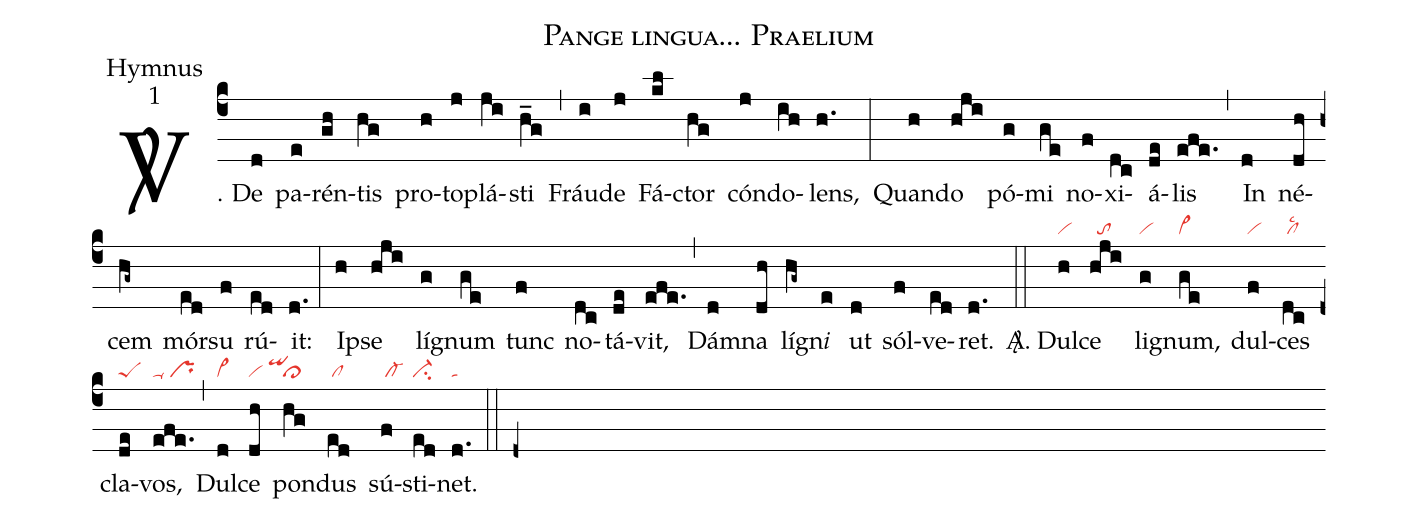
name:Pange lingua... Praelium;
office-part:Hymnus;
mode:1;
nabc-lines:1;
%%
(c4) <sp>V/</sp>. De(d) pa(e)rén(gh)tis(hg) pro(h)to(j)plá(ji)sti(h_g) (,)
Fráu(i)de(j) Fá(kl)ctor(hg) cón(j)do(ih)lens,(h.) (:)
Quan(h)do(hji) pó(g)mi(ge) no(f)xi(dc)á(de)lis(efe.) (,)
In(d) né(dh)cem(hg~) mór(ed)su(f) rú(ed)it:(d.) (:)
I(h)pse(hji) lí(g)gnum(ge) tunc(f) no(dc)tá(de)vit,(efe.) (,)
Dá(d)mna(dh) lí(hg~)gn<i>i</i>(e) ut(d) sól(f)ve(ed)ret.(d.) (::)

<sp>A/</sp>. Dul(h|vi)ce(hji|//to) li(g|vi)gnum,(ge|vi>) dul(f|vi)ces(dc|/cllsc2) cla(de|peS)vos,(efe.|ta-/pr) (,)
Dul(d|vi>)ce(dh|vi/qihj) pon(hg|cl>)dus(ed|/cl) sú(f|/cl-)sti(ed|ci-)net.(d.|ta) (::d+)
